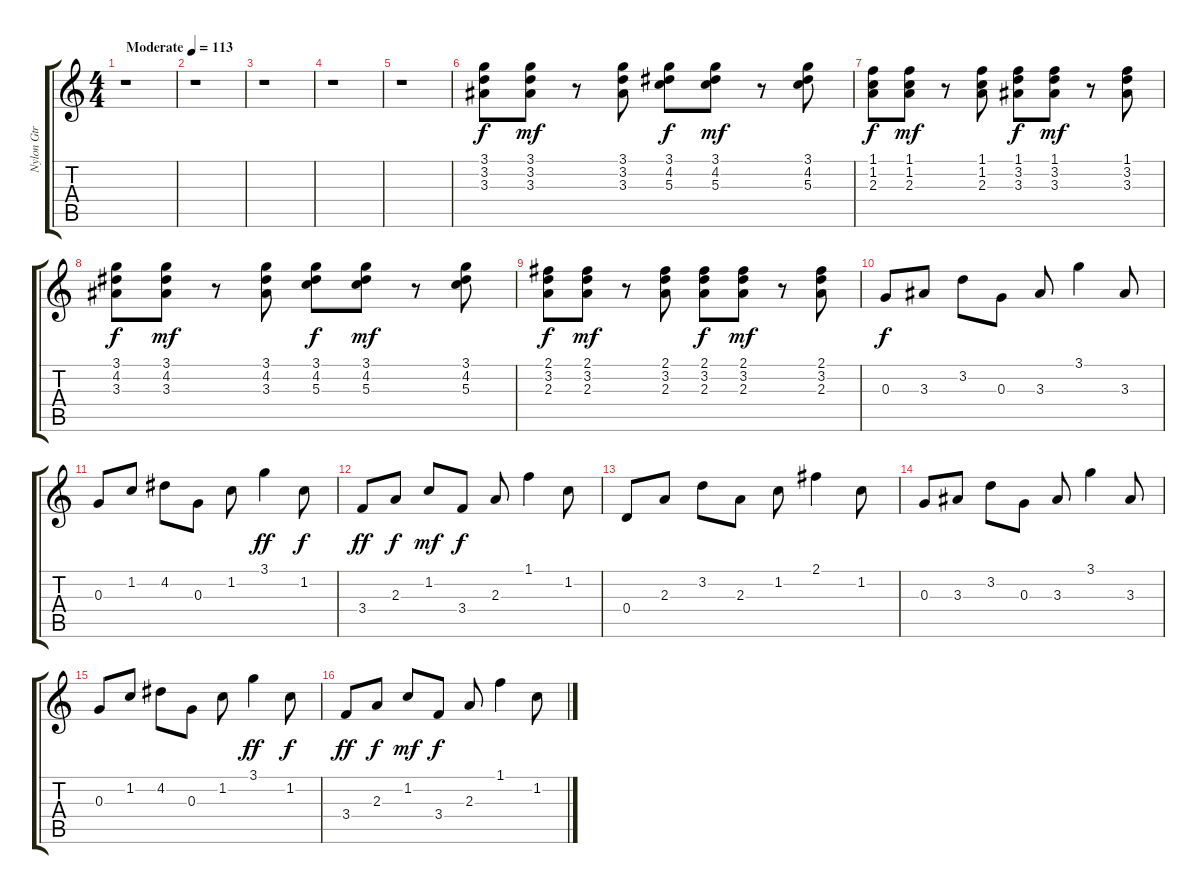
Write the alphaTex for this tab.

\track ("Nylon Gtr" "Nylon Gtr") {instrument acousticguitarnylon}
\staff {score tabs}
\tuning (E4 B3 G3 D3 A2 E2) {hide}
\ts (4 4)
\tempo (113 "Moderate")
\clef g2
\ks c
r.1{dy f instrument acousticguitarnylon} |
r.1 |
r.1 |
r.1 |
r.1 |
(3.1 3.2 3.3).8 (3.1 3.2 3.3).8{dy mf} r.8 (3.1 3.2 3.3).8 (3.1 4.2 5.3).8{dy f} (3.1 4.2 5.3).8{dy mf} r.8 (3.1 4.2 5.3).8 |
(1.1 1.2 2.3).8{dy f} (1.1 1.2 2.3).8{dy mf} r.8 (1.1 1.2 2.3).8 (1.1 3.2 3.3).8{dy f} (1.1 3.2 3.3).8{dy mf} r.8 (1.1 3.2 3.3).8 |
(3.1 4.2 3.3).8{dy f} (3.1 4.2 3.3).8{dy mf} r.8 (3.1 4.2 3.3).8 (3.1 4.2 5.3).8{dy f} (3.1 4.2 5.3).8{dy mf} r.8 (3.1 4.2 5.3).8 |
(2.1 3.2 2.3).8{dy f} (2.1 3.2 2.3).8{dy mf} r.8 (2.1 3.2 2.3).8 (2.1 3.2 2.3).8{dy f} (2.1 3.2 2.3).8{dy mf} r.8 (2.1 3.2 2.3).8 |
0.3.8{dy f} 3.3.8 3.2.8 0.3.8 3.3.8 3.1.4 3.3.8 |
0.3.8 1.2.8 4.2.8 0.3.8 1.2.8 3.1.4{dy ff} 1.2.8{dy f} |
3.4.8{dy ff} 2.3.8{dy f} 1.2.8{dy mf} 3.4.8{dy f} 2.3.8 1.1.4 1.2.8 |
0.4.8 2.3.8 3.2.8 2.3.8 1.2.8 2.1.4 1.2.8 |
0.3.8 3.3.8 3.2.8 0.3.8 3.3.8 3.1.4 3.3.8 |
0.3.8 1.2.8 4.2.8 0.3.8 1.2.8 3.1.4{dy ff} 1.2.8{dy f} |
3.4.8{dy ff} 2.3.8{dy f} 1.2.8{dy mf} 3.4.8{dy f} 2.3.8 1.1.4 1.2.8
